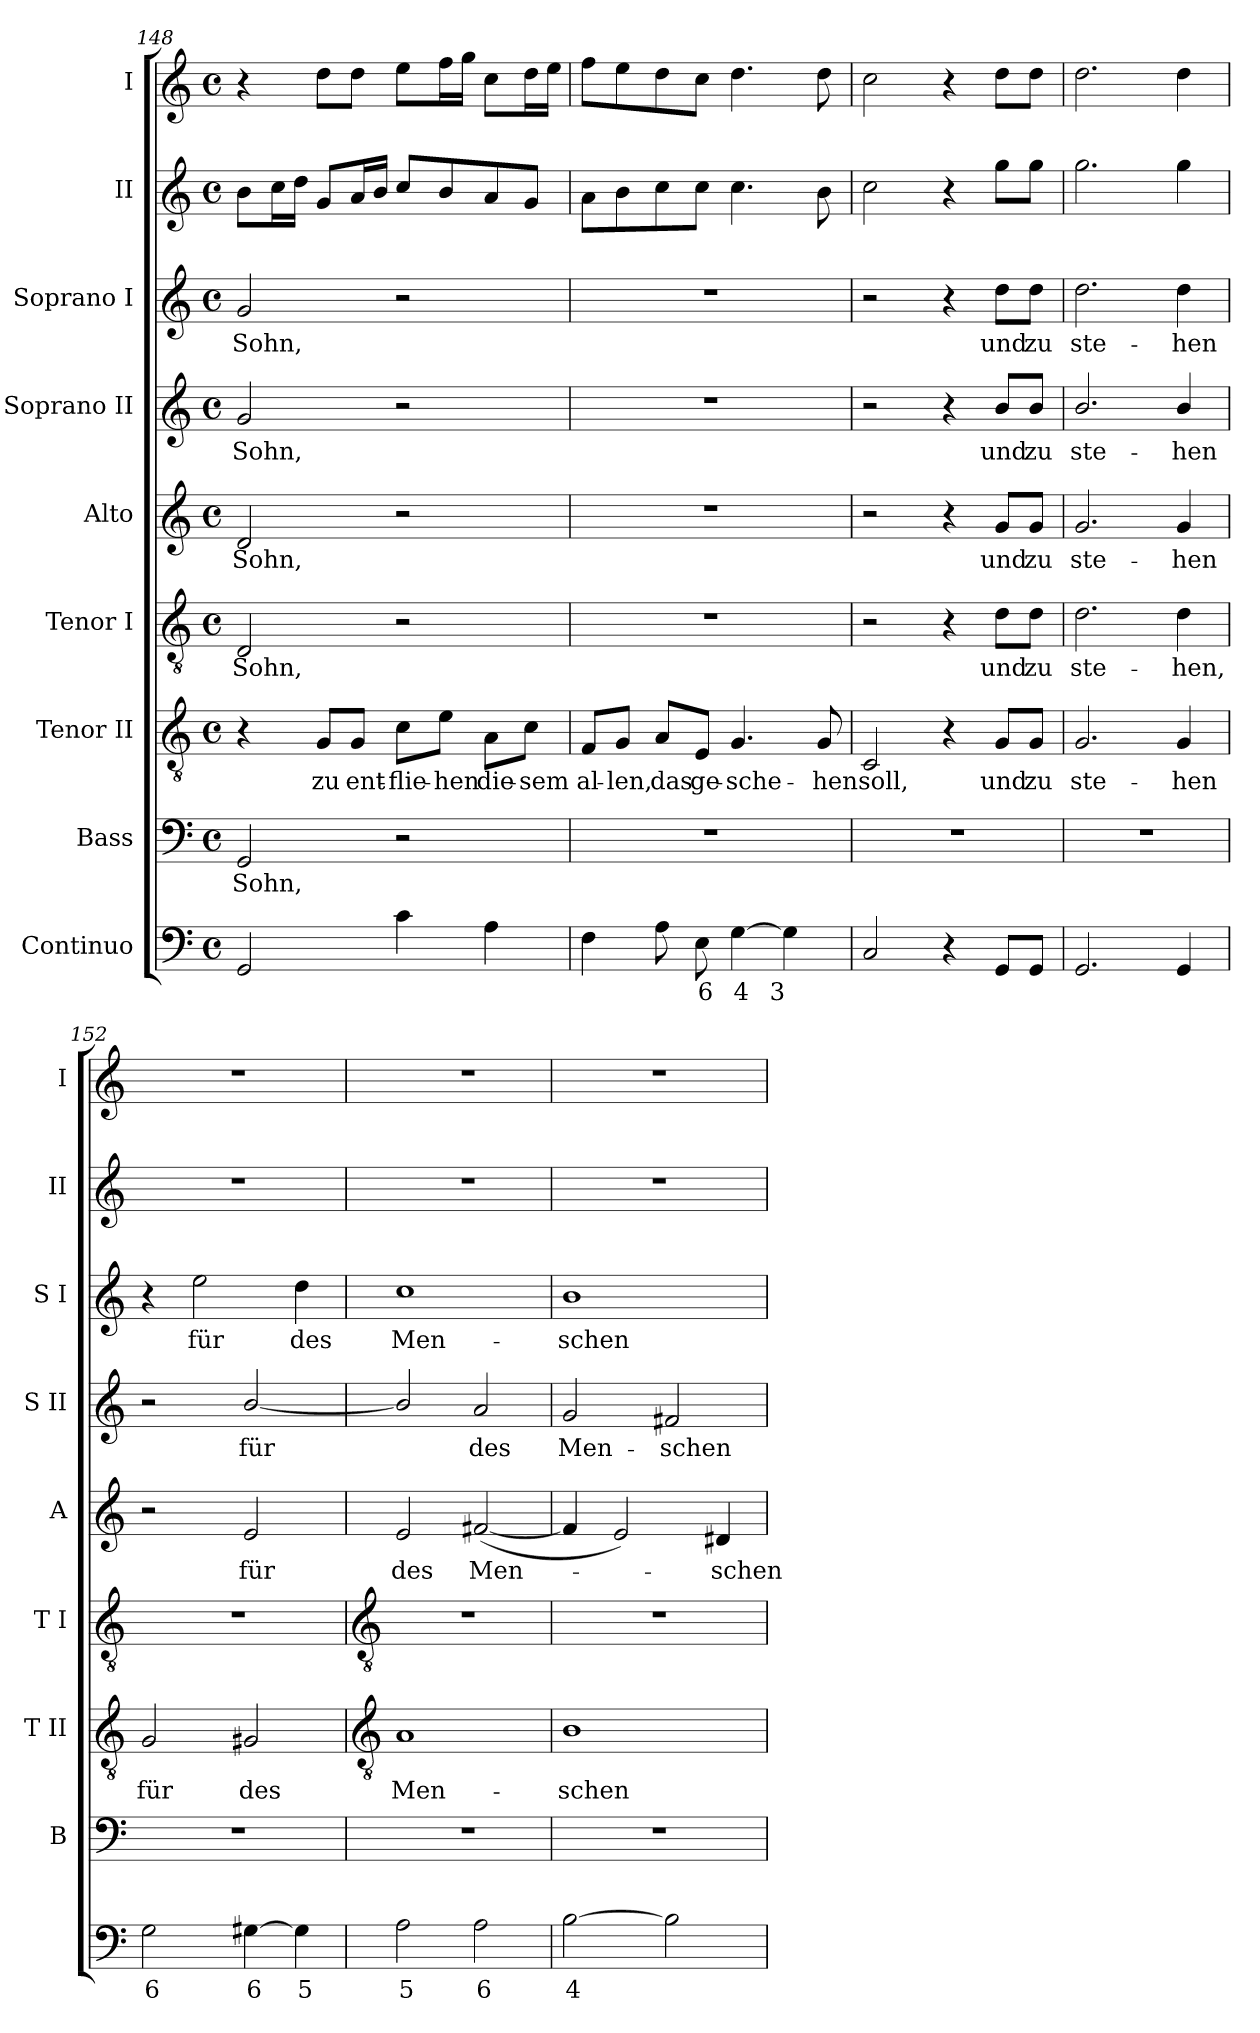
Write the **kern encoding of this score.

**kern	**text	**kern	**text	**kern	**text	**kern	**text	**kern	**text	**kern	**text	**kern	**text	**kern	**kern
*part9	*part9	*part8	*part8	*part7	*part7	*part6	*part6	*part5	*part5	*part4	*part4	*part3	*part3	*part2	*part1
*staff9	*staff9	*staff8	*staff8	*staff7	*staff7	*staff6	*staff6	*staff5	*staff5	*staff4	*staff4	*staff3	*staff3	*staff2	*staff1
*I"Continuo	*	*I"Bass	*	*I"Tenor II	*	*I"Tenor I	*	*I"Alto	*	*I"Soprano II	*	*I"Soprano I	*	*I"II	*I"I
*	*	*I'B	*	*I'T II	*	*I'T I	*	*I'A	*	*I'S II	*	*I'S I	*	*I'II	*I'I
!!LO:LB:g=z
*clefF4	*	*clefF4	*	*clefGv2	*	*clefGv2	*	*clefG2	*	*clefG2	*	*clefG2	*	*clefG2	*clefG2
*k[]	*	*k[]	*	*k[]	*	*k[]	*	*k[]	*	*k[]	*	*k[]	*	*k[]	*k[]
*C:	*	*C:	*	*C:	*	*C:	*	*C:	*	*C:	*	*C:	*	*C:	*C:
*M4/4	*	*M4/4	*	*M4/4	*	*M4/4	*	*M4/4	*	*M4/4	*	*M4/4	*	*M4/4	*M4/4
*met(c)	*	*met(c)	*	*met(c)	*	*met(c)	*	*met(c)	*	*met(c)	*	*met(c)	*	*met(c)	*met(c)
=148	=148	=148	=148	=148	=148	=148	=148	=148	=148	=148	=148	=148	=148	=148	=148
!	!	!	!LO:LY:b	!	!	!	!LO:LY:b	!	!LO:LY:b	!	!LO:LY:b	!	!LO:LY:b	!	!
2GG	.	2GG	Sohn,	4r	.	2D	Sohn,	2d	Sohn,	2g	Sohn,	2g	Sohn,	8bL	4r
.	.	.	.	.	.	.	.	.	.	.	.	.	.	16ccL	.
.	.	.	.	.	.	.	.	.	.	.	.	.	.	16ddJJ	.
!	!	!	!	!	!LO:LY:b	!	!	!	!	!	!	!	!	!	!
.	.	.	.	8G/L	zu	.	.	.	.	.	.	.	.	8gL	8ddL
!	!	!	!	!	!LO:LY:b	!	!	!	!	!	!	!	!	!	!
.	.	.	.	8G/J	ent-	.	.	.	.	.	.	.	.	16aL	8ddJ
.	.	.	.	.	.	.	.	.	.	.	.	.	.	16bJJ	.
!	!	!	!	!	!LO:LY:b	!	!	!	!	!	!	!	!	!	!
4c	.	2r	.	8c\L	-flie-	2r	.	2r	.	2r	.	2r	.	8ccL	8eeL
!	!	!	!	!	!LO:LY:b	!	!	!	!	!	!	!	!	!	!
.	.	.	.	8e\J	-hen	.	.	.	.	.	.	.	.	8b	16ffL
.	.	.	.	.	.	.	.	.	.	.	.	.	.	.	16ggJJ
!	!	!	!	!	!LO:LY:b	!	!	!	!	!	!	!	!	!	!
4A	.	.	.	8A\L	die-	.	.	.	.	.	.	.	.	8a	8ccL
!	!	!	!	!	!LO:LY:b	!	!	!	!	!	!	!	!	!	!
.	.	.	.	8c\J	-sem	.	.	.	.	.	.	.	.	8gJ	16ddL
.	.	.	.	.	.	.	.	.	.	.	.	.	.	.	16eeJJ
=149	=149	=149	=149	=149	=149	=149	=149	=149	=149	=149	=149	=149	=149	=149	=149
!	!	!	!	!	!LO:LY:b	!	!	!	!	!	!	!	!	!	!
4F	.	1r	.	8F/L	al-	1r	.	1r	.	1r	.	1r	.	8aL	8ffL
!	!	!	!	!	!LO:LY:b	!	!	!	!	!	!	!	!	!	!
.	.	.	.	8G/J	-len,	.	.	.	.	.	.	.	.	8b	8ee
!	!	!	!	!	!LO:LY:b	!	!	!	!	!	!	!	!	!	!
8A	.	.	.	8A/L	das	.	.	.	.	.	.	.	.	8cc	8dd
!	!LO:LY:b	!	!	!	!LO:LY:b	!	!	!	!	!	!	!	!	!	!
8E	6	.	.	8E/J	ge-	.	.	.	.	.	.	.	.	8ccJ	8ccJ
!	!LO:LY:b	!	!	!	!LO:LY:b	!	!	!	!	!	!	!	!	!	!
[4G	4	.	.	4.G	-sche-	.	.	.	.	.	.	.	.	4.cc	4.dd
!	!LO:LY:b	!	!	!	!	!	!	!	!	!	!	!	!	!	!
4G]	3	.	.	.	.	.	.	.	.	.	.	.	.	.	.
!	!	!	!	!	!LO:LY:b	!	!	!	!	!	!	!	!	!	!
.	.	.	.	8G	-hen	.	.	.	.	.	.	.	.	8b	8dd
=150	=150	=150	=150	=150	=150	=150	=150	=150	=150	=150	=150	=150	=150	=150	=150
!	!	!	!	!	!LO:LY:b	!	!	!	!	!	!	!	!	!	!
2C	.	1r	.	2C	soll,	2r	.	2r	.	2r	.	2r	.	2cc	2cc
4r	.	.	.	4r	.	4r	.	4r	.	4r	.	4r	.	4r	4r
!	!	!	!	!	!LO:LY:b	!	!LO:LY:b	!	!LO:LY:b	!	!LO:LY:b	!	!LO:LY:b	!	!
8GGL	.	.	.	8G/L	und	8d\L	und	8g/L	und	8b/L	und	8dd\L	und	8ggL	8ddL
!	!	!	!	!	!LO:LY:b	!	!LO:LY:b	!	!LO:LY:b	!	!LO:LY:b	!	!LO:LY:b	!	!
8GGJ	.	.	.	8G/J	zu	8d\J	zu	8g/J	zu	8b/J	zu	8dd\J	zu	8ggJ	8ddJ
=151	=151	=151	=151	=151	=151	=151	=151	=151	=151	=151	=151	=151	=151	=151	=151
!	!	!	!	!	!LO:LY:b	!	!LO:LY:b	!	!LO:LY:b	!	!LO:LY:b	!	!LO:LY:b	!	!
2.GG	.	1r	.	2.G	ste-	2.d	ste-	2.g	ste-	2.b/	ste-	2.dd	ste-	2.gg	2.dd
!	!	!	!	!	!LO:LY:b	!	!LO:LY:b	!	!LO:LY:b	!	!LO:LY:b	!	!LO:LY:b	!	!
4GG	.	.	.	4G	-hen	4d	-hen,	4g	-hen	4b/	-hen	4dd	-hen	4gg	4dd
=152	=152	=152	=152	=152	=152	=152	=152	=152	=152	=152	=152	=152	=152	=152	=152
!	!LO:LY:b	!	!	!	!LO:LY:b	!	!	!	!	!	!	!	!	!	!
2G	6	1r	.	2G	für	1r	.	2r	.	2r	.	4r	.	1r	1r
!	!	!	!	!	!	!	!	!	!	!	!	!	!LO:LY:b	!	!
.	.	.	.	.	.	.	.	.	.	.	.	2ee	für	.	.
!	!LO:LY:b	!	!	!	!LO:LY:b	!	!	!	!LO:LY:b	!	!LO:LY:b	!	!	!	!
[4G#X	6	.	.	2G#X	des	.	.	2e	für	[2b/	für	.	.	.	.
!	!LO:LY:b	!	!	!	!	!	!	!	!	!	!	!	!LO:LY:b	!	!
4G#]	5	.	.	.	.	.	.	.	.	.	.	4dd	des	.	.
!!LO:LB:g=z
=153	=153	=153	=153	=153	=153	=153	=153	=153	=153	=153	=153	=153	=153	=153	=153
*	*	*	*	*clefGv2	*	*clefGv2	*	*	*	*	*	*	*	*	*
!	!LO:LY:b	!	!	!	!LO:LY:b	!	!	!	!LO:LY:b	!	!	!	!LO:LY:b	!	!
2A	5	1r	.	1A	Men-	1r	.	2e	des	2b/]	.	1cc	Men-	1r	1r
!	!LO:LY:b	!	!	!	!	!	!	!	!LO:LY:b	!	!LO:LY:b	!	!	!	!
2A	6	.	.	.	.	.	.	(<[2f#X	Men-	2a	des	.	.	.	.
=154	=154	=154	=154	=154	=154	=154	=154	=154	=154	=154	=154	=154	=154	=154	=154
!	!LO:LY:b	!	!	!	!LO:LY:b	!	!	!	!	!	!LO:LY:b	!	!LO:LY:b	!	!
[2B	4	1r	.	1B	-schen	1r	.	4f#]	.	2g	Men-	1b	-schen	1r	1r
.	.	.	.	.	.	.	.	2e)	.	.	.	.	.	.	.
!	!	!	!	!	!	!	!	!	!	!	!LO:LY:b	!	!	!	!
2B]	.	.	.	.	.	.	.	.	.	2f#X	-schen	.	.	.	.
!	!	!	!	!	!	!	!	!	!LO:LY:b	!	!	!	!	!	!
.	.	.	.	.	.	.	.	4d#X	schen	.	.	.	.	.	.
=	=	=	=	=	=	=	=	=	=	=	=	=	=	=	=
*-	*-	*-	*-	*-	*-	*-	*-	*-	*-	*-	*-	*-	*-	*-	*-
